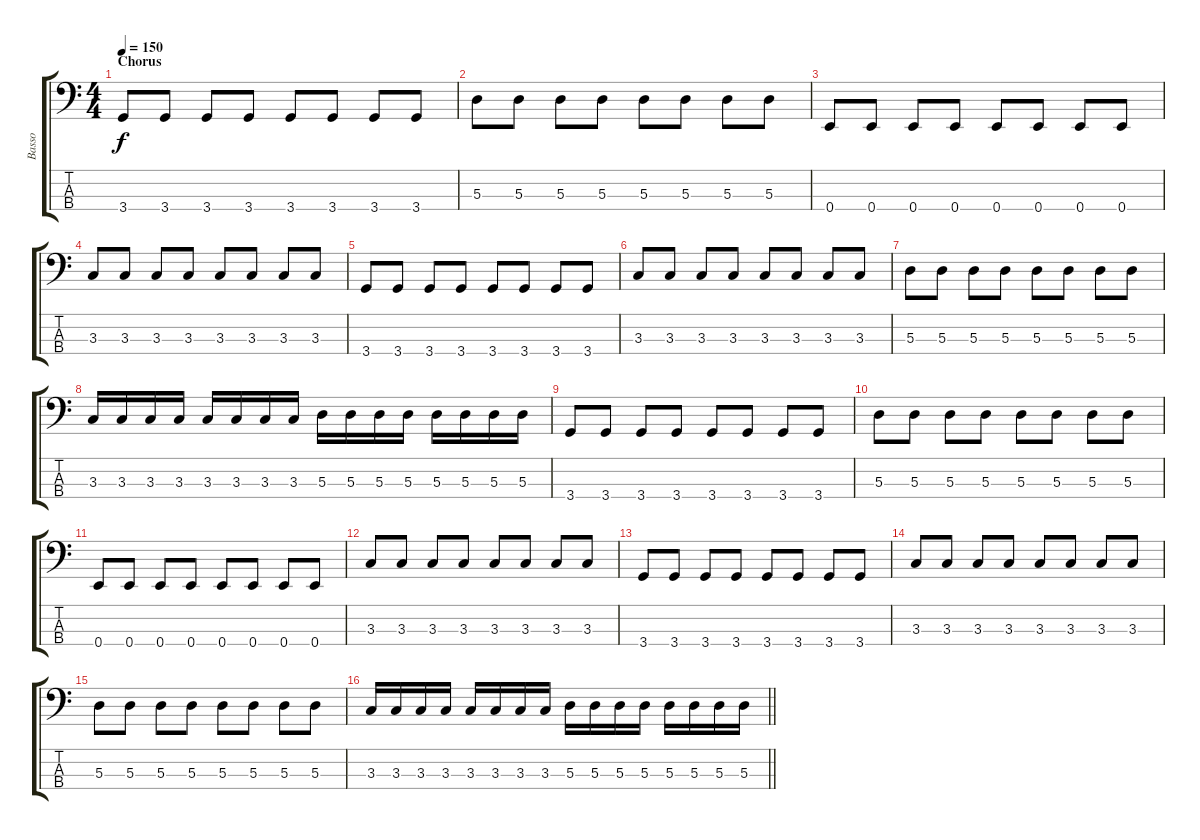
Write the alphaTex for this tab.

\track ("Basso" "Basso") {instrument electricbassfinger}
\staff {score tabs}
\tuning (G2 D2 A1 E1) {hide}
\ts (4 4)
\section ("" "Chorus")
\tempo 150
\clef f4
\ks c
3.4.8{dy f} 3.4.8 3.4.8 3.4.8 3.4.8 3.4.8 3.4.8 3.4.8 |
5.3.8 5.3.8 5.3.8 5.3.8 5.3.8 5.3.8 5.3.8 5.3.8 |
0.4.8 0.4.8 0.4.8 0.4.8 0.4.8 0.4.8 0.4.8 0.4.8 |
3.3.8 3.3.8 3.3.8 3.3.8 3.3.8 3.3.8 3.3.8 3.3.8 |
3.4.8 3.4.8 3.4.8 3.4.8 3.4.8 3.4.8 3.4.8 3.4.8 |
3.3.8 3.3.8 3.3.8 3.3.8 3.3.8 3.3.8 3.3.8 3.3.8 |
5.3.8 5.3.8 5.3.8 5.3.8 5.3.8 5.3.8 5.3.8 5.3.8 |
3.3.16 3.3.16 3.3.16 3.3.16 3.3.16 3.3.16 3.3.16 3.3.16 5.3.16 5.3.16 5.3.16 5.3.16 5.3.16 5.3.16 5.3.16 5.3.16 |
3.4.8 3.4.8 3.4.8 3.4.8 3.4.8 3.4.8 3.4.8 3.4.8 |
5.3.8 5.3.8 5.3.8 5.3.8 5.3.8 5.3.8 5.3.8 5.3.8 |
0.4.8 0.4.8 0.4.8 0.4.8 0.4.8 0.4.8 0.4.8 0.4.8 |
3.3.8 3.3.8 3.3.8 3.3.8 3.3.8 3.3.8 3.3.8 3.3.8 |
3.4.8 3.4.8 3.4.8 3.4.8 3.4.8 3.4.8 3.4.8 3.4.8 |
3.3.8 3.3.8 3.3.8 3.3.8 3.3.8 3.3.8 3.3.8 3.3.8 |
5.3.8 5.3.8 5.3.8 5.3.8 5.3.8 5.3.8 5.3.8 5.3.8 |
\barLineRight lightlight
3.3.16 3.3.16 3.3.16 3.3.16 3.3.16 3.3.16 3.3.16 3.3.16 5.3.16 5.3.16 5.3.16 5.3.16 5.3.16 5.3.16 5.3.16 5.3.16
